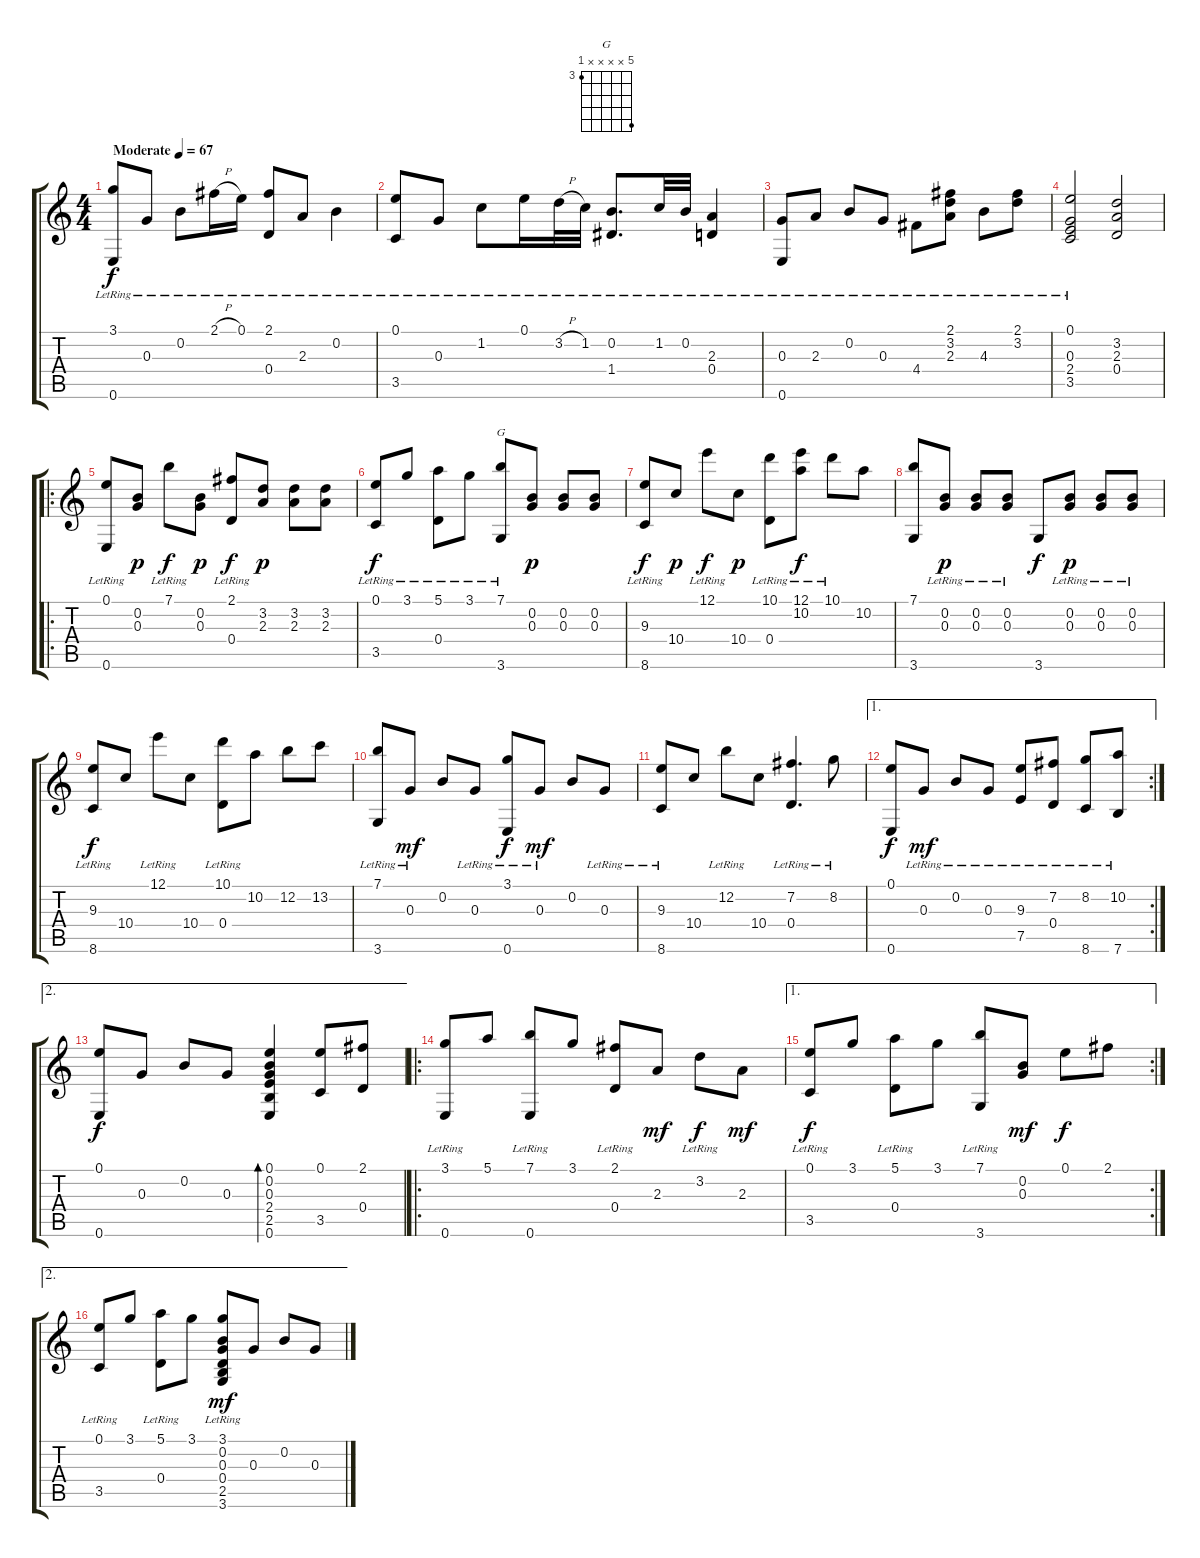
\track "" {instrument acousticguitarsteel}
\staff {score tabs}
\tuning (E4 B3 G3 D3 A2 E2) {hide}
\chord ("G" 7 x x x x 3) {firstfret 3}
\ts (4 4)
\tempo (67 "Moderate")
\clef g2
\ks c
(3.1 0.6{lr}).8{dy f instrument acousticguitarsteel} 0.3{lr}.8 0.2{lr}.8 2.1{h lr}.16 0.1{lr}.16 (2.1{lr} 0.4).8 2.3{lr}.8 0.2{lr}.4 |
(0.1{lr} 3.5{lr}).8 0.3{lr}.8 1.2{lr}.8 0.1{lr}.16 3.2{h lr}.32 1.2{lr}.32 (0.2{lr} 1.4{lr}).8{d} 1.2{lr}.32 0.2{lr}.32 (2.3{lr} 0.4{lr}).4 |
(0.3{lr} 0.6{lr}).8 2.3{lr}.8 0.2{lr}.8 0.3{lr}.8 4.4{lr}.8 (2.1{lr} 3.2{lr} 2.3{lr}).8 4.3{lr}.8 (2.1{lr} 3.2{lr}).8 |
(0.1{lr} 0.3 2.4 3.5).2 (3.2 2.3 0.4).2 |
\ro
(0.1{lr} 0.6{lr}).8 (0.2 0.3).8{dy p} 7.1{lr}.8{dy f} (0.2 0.3).8{dy p} (2.1{lr} 0.4).8{dy f} (3.2 2.3).8{dy p} (3.2 2.3).8 (3.2 2.3).8 |
(0.1{lr} 3.5).8{dy f} 3.1{lr}.8 (5.1{lr} 0.4).8 3.1{lr}.8 (7.1{lr} 3.6{lr}).8{ch "G"} (0.2 0.3).8{dy p} (0.2 0.3).8 (0.2 0.3).8 |
(9.3{lr} 8.6).8{dy f} 10.4.8{dy p} 12.1{lr}.8{dy f} 10.4.8{dy p} (10.1{lr} 0.4).8 (12.1{lr} 10.2).8{dy f} 10.1{lr}.8 10.2.8 |
(7.1 3.6).8 (0.2 0.3{lr}).8{dy p} (0.2 0.3{lr}).8 (0.2 0.3{lr}).8 3.6.8{dy f} (0.2 0.3{lr}).8{dy p} (0.2 0.3{lr}).8 (0.2 0.3{lr}).8 |
(9.3{lr} 8.6{lr}).8{dy f} 10.4.8 12.1{lr}.8 10.4.8 (10.1{lr} 0.4).8 10.2.8 12.2.8 13.2.8 |
(7.1{lr} 3.6{lr}).8 0.3{lr}.8{dy mf} 0.2.8 0.3{lr}.8 (3.1{lr} 0.6{lr}).8{dy f} 0.3{lr}.8{dy mf} 0.2.8 0.3{lr}.8 |
(9.3{lr} 8.6).8 10.4.8 12.2{lr}.8 10.4.8 (7.2{lr} 0.4).4{d} 8.2{lr}.8 |
\ae 1
\rc 2
(0.1 0.6).8{dy f} 0.3{lr}.8{dy mf} 0.2{lr}.8 0.3{lr}.8 (9.3{lr} 7.5).8 (7.2{lr} 0.4).8 (8.2{lr} 8.6).8 (10.2{lr} 7.6).8 |
\ae 2
(0.1 0.6).8{dy f} 0.3.8 0.2.8 0.3.8 (0.1 0.2 0.3 2.4 2.5 0.6).4{bd 120} (0.1 3.5).8 (2.1 0.4).8 |
\ro
(3.1 0.6{lr}).8 5.1.8 (7.1 0.6{lr}).8 3.1.8 (2.1 0.4{lr}).8 2.3.8{dy mf} 3.2{lr}.8{dy f} 2.3.8{dy mf} |
\ae 1
\rc 2
(0.1 3.5{lr}).8{dy f} 3.1.8 (5.1 0.4{lr}).8 3.1.8 (7.1 3.6{lr}).8 (0.2 0.3).8{dy mf} 0.1.8{dy f} 2.1.8 |
\ae 2
(0.1 3.5{lr}).8 3.1.8 (5.1 0.4{lr}).8 3.1.8 (3.1{lr} 0.2 0.3 0.4 2.5 3.6).8{dy mf} 0.3.8 0.2.8 0.3.8
